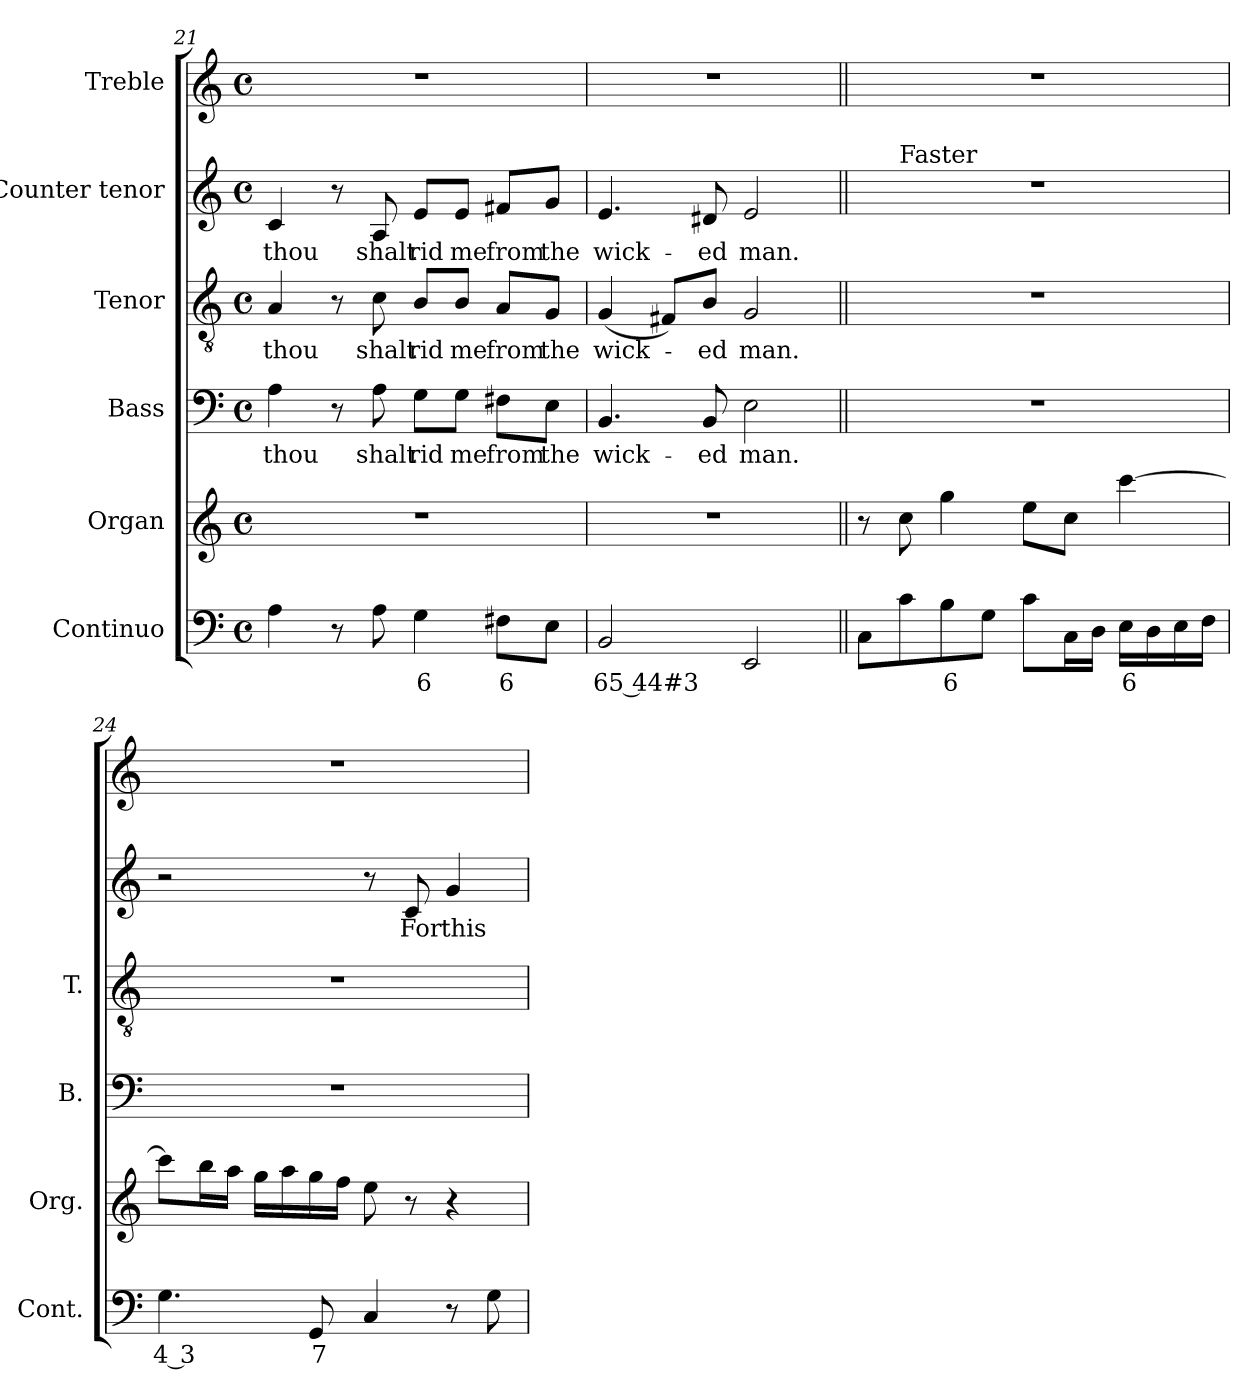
**kern	**text	**kern	**kern	**text	**kern	**text	**kern	**text	**kern
*part6	*part6	*part5	*part4	*part4	*part3	*part3	*part2	*part2	*part1
*staff6	*staff6	*staff5	*staff4	*staff4	*staff3	*staff3	*staff2	*staff2	*staff1
*I"Continuo	*	*I"Organ	*I"Bass	*	*I"Tenor	*	*I"Counter tenor	*	*I"Treble
*I'Cont.	*	*I'Org.	*I'B.	*	*I'T.	*	*	*	*
*clefF4	*	*clefG2	*clefF4	*	*clefGv2	*	*clefG2	*	*clefG2
*	*	*	*	*	*ITrd7c12	*	*	*	*
*k[]	*	*k[]	*k[]	*	*k[]	*	*k[]	*	*k[]
*C:	*	*C:	*C:	*	*C:	*	*C:	*	*C:
*M4/4	*	*M4/4	*M4/4	*	*M4/4	*	*M4/4	*	*M4/4
*met(c)	*	*met(c)	*met(c)	*	*met(c)	*	*met(c)	*	*met(c)
=21	=21	=21	=21	=21	=21	=21	=21	=21	=21
!	!	!	!	!LO:LY:b:color=#000000	!	!	!	!	!
!	!	!	!	!	!	!LO:LY:b:color=#000000	!	!	!
!	!	!	!	!	!	!	!	!LO:LY:b:color=#000000	!
4Ai\	.	1r	4Ai\	thou	4AAi/	thou	4ci/	thou	1r
8r	.	.	8r	.	8r	.	8r	.	.
!	!	!	!	!LO:LY:b:color=#000000	!	!	!	!	!
!	!	!	!	!	!	!LO:LY:b:color=#000000	!	!	!
!	!	!	!	!	!	!	!	!LO:LY:b:color=#000000	!
8Ai\	.	.	8Ai\	shalt	8Ci\	shalt	8Ai/	shalt	.
!	!LO:LY:b:color=#000000	!	!	!	!	!	!	!	!
!	!	!	!	!LO:LY:b:color=#000000	!	!	!	!	!
!	!	!	!	!	!	!LO:LY:b:color=#000000	!	!	!
!	!	!	!	!	!	!	!	!LO:LY:b:color=#000000	!
4Gi\	6	.	8Gi\L	rid	8BBi/L	rid	8ei/L	rid	.
!	!	!	!	!LO:LY:b:color=#000000	!	!	!	!	!
!	!	!	!	!	!	!LO:LY:b:color=#000000	!	!	!
!	!	!	!	!	!	!	!	!LO:LY:b:color=#000000	!
.	.	.	8Gi\J	me	8BBi/J	me	8ei/J	me	.
!	!LO:LY:b:color=#000000	!	!	!	!	!	!	!	!
!	!	!	!	!LO:LY:b:color=#000000	!	!	!	!	!
!	!	!	!	!	!	!LO:LY:b:color=#000000	!	!	!
!	!	!	!	!	!	!	!	!LO:LY:b:color=#000000	!
8F#Xi\L	6	.	8F#Xi\L	from	8AAi/L	from	8f#Xi/L	from	.
!	!	!	!	!LO:LY:b:color=#000000	!	!	!	!	!
!	!	!	!	!	!	!LO:LY:b:color=#000000	!	!	!
!	!	!	!	!	!	!	!	!LO:LY:b:color=#000000	!
8Ei\J	.	.	8Ei\J	the	8GGi/J	the	8gi/J	the	.
=22	=22	=22	=22	=22	=22	=22	=22	=22	=22
!	!LO:LY:b:color=#000000	!	!	!	!	!	!	!	!
!	!	!	!	!LO:LY:b:color=#000000	!	!	!	!	!
!	!	!	!	!	!	!LO:LY:b:color=#000000	!	!	!
!	!	!	!	!	!	!	!	!LO:LY:b:color=#000000	!
2BBi/	65 44#3	1r	4.BBi/	wick-	(4GGi/	wick-	4.ei/	wick-	1r
.	.	.	.	.	8FF#Xi/L)	.	.	.	.
!	!	!	!	!LO:LY:b:color=#000000	!	!	!	!	!
!	!	!	!	!	!	!LO:LY:b:color=#000000	!	!	!
!	!	!	!	!	!	!	!	!LO:LY:b:color=#000000	!
.	.	.	8BBi/	-ed	8BBi/J	-ed	8d#Xi/	-ed	.
!	!	!	!	!LO:LY:b:color=#000000	!	!	!	!	!
!	!	!	!	!	!	!LO:LY:b:color=#000000	!	!	!
!	!	!	!	!	!	!	!	!LO:LY:b:color=#000000	!
2EEi/	.	.	2Ei\	man.	2GGi/	man.	2ei/	man.	.
!!LO:LB:g=z
=23||	=23||	=23||	=23||	=23||	=23||	=23||	=23||	=23||	=23||
*	*	*	*	*	*	*	*^	*	*
8Ci\L	.	8r	1r	.	1r	.	1r	8ryy	.	1r
!	!	!	!	!	!	!	!	!LO:TX:a:t=Faster	!	!
8ci\	.	8cci\	.	.	.	.	.	2..ryy	.	.
!	!LO:LY:b:color=#000000	!	!	!	!	!	!	!	!	!
8Bi\	6	4ggi\	.	.	.	.	.	.	.	.
8Gi\J	.	.	.	.	.	.	.	.	.	.
8ci\L	.	8eei\L	.	.	.	.	.	.	.	.
16Ci\L	.	8cci\J	.	.	.	.	.	.	.	.
16Di\JJ	.	.	.	.	.	.	.	.	.	.
!	!LO:LY:b:color=#000000	!	!	!	!	!	!	!	!	!
16Ei\LL	6	[4ccci\	.	.	.	.	.	.	.	.
16Di\	.	.	.	.	.	.	.	.	.	.
16Ei\	.	.	.	.	.	.	.	.	.	.
16Fi\JJ	.	.	.	.	.	.	.	.	.	.
*	*	*	*	*	*	*	*v	*v	*	*
=24	=24	=24	=24	=24	=24	=24	=24	=24	=24
*	*	*	*	*	*	*	*^	*	*
!	!LO:LY:b:color=#000000	!	!	!	!	!	!	!	!	!
*	*	*	*	*	*	*	*v	*v	*	*
4.Gi\	4 3	8ccci\L]	1r	.	1r	.	2r	.	1r
.	.	16bbi\L	.	.	.	.	.	.	.
.	.	16aai\JJ	.	.	.	.	.	.	.
.	.	16ggi\LL	.	.	.	.	.	.	.
.	.	16aai\	.	.	.	.	.	.	.
!	!LO:LY:b:color=#000000	!	!	!	!	!	!	!	!
8GGi/	7	16ggi\	.	.	.	.	.	.	.
.	.	16ffi\JJ	.	.	.	.	.	.	.
4Ci/	.	8eei\	.	.	.	.	8r	.	.
!	!	!	!	!	!	!	!	!LO:LY:b:color=#000000	!
.	.	8r	.	.	.	.	8ci/	For	.
!	!	!	!	!	!	!	!	!LO:LY:b:color=#000000	!
8r	.	4r	.	.	.	.	4gi/	this	.
8Gi\	.	.	.	.	.	.	.	.	.
=	=	=	=	=	=	=	=	=	=
*-	*-	*-	*-	*-	*-	*-	*-	*-	*-
